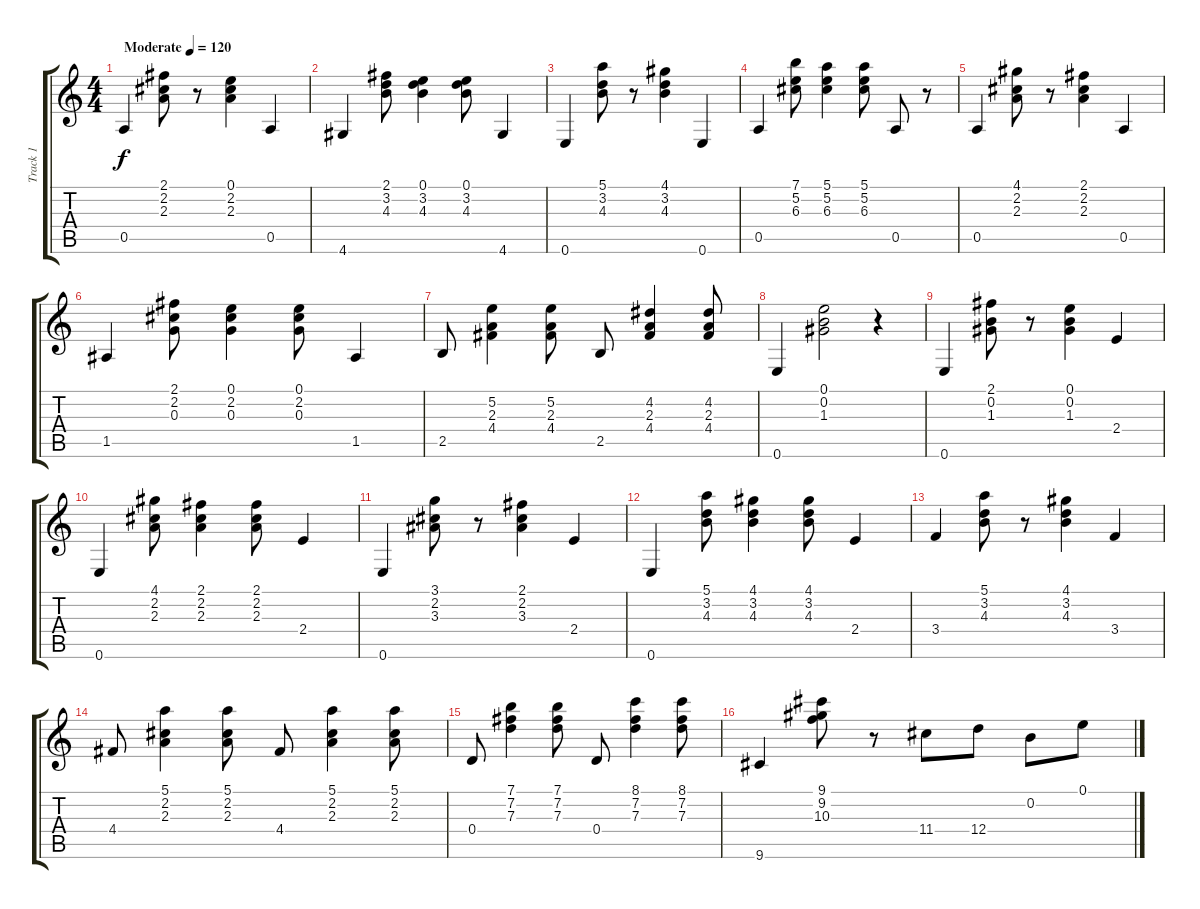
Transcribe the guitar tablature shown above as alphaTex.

\track ("Track 1" "Track 1") {instrument acousticguitarsteel}
\staff {score tabs}
\tuning (E4 B3 G3 D3 A2 E2) {hide}
\ts (4 4)
\tempo (120 "Moderate")
\clef g2
\ks c
0.5.4{dy f instrument acousticguitarsteel} (2.1 2.2 2.3).8 r.8 (0.1 2.2 2.3).4 0.5.4 |
4.6.4 (2.1 3.2 4.3).8 (0.1 3.2 4.3).4 (0.1 3.2 4.3).8 4.6.4 |
0.6.4 (5.1 3.2 4.3).8 r.8 (4.1 3.2 4.3).4 0.6.4 |
0.5.4 (7.1 5.2 6.3).8 (5.1 5.2 6.3).4 (5.1 5.2 6.3).8 0.5.8 r.8 |
0.5.4 (4.1 2.2 2.3).8 r.8 (2.1 2.2 2.3).4 0.5.4 |
1.5.4 (2.1 2.2 0.3).8 (0.1 2.2 0.3).4 (0.1 2.2 0.3).8 1.5.4 |
2.5.8 (5.2 2.3 4.4).4 (5.2 2.3 4.4).8 2.5.8 (4.2 2.3 4.4).4 (4.2 2.3 4.4).8 |
0.6.4 (0.1 0.2 1.3).2 r.4 |
0.6.4 (2.1 0.2 1.3).8 r.8 (0.1 0.2 1.3).4 2.4.4 |
0.6.4 (4.1 2.2 2.3).8 (2.1 2.2 2.3).4 (2.1 2.2 2.3).8 2.4.4 |
0.6.4 (3.1 2.2 3.3).8 r.8 (2.1 2.2 3.3).4 2.4.4 |
0.6.4 (5.1 3.2 4.3).8 (4.1 3.2 4.3).4 (4.1 3.2 4.3).8 2.4.4 |
3.4.4 (5.1 3.2 4.3).8 r.8 (4.1 3.2 4.3).4 3.4.4 |
4.4.8 (5.1 2.2 2.3).4 (5.1 2.2 2.3).8 4.4.8 (5.1 2.2 2.3).4 (5.1 2.2 2.3).8 |
0.4.8 (7.1 7.2 7.3).4 (7.1 7.2 7.3).8 0.4.8 (8.1 7.2 7.3).4 (8.1 7.2 7.3).8 |
9.6.4 (9.1 9.2 10.3).8 r.8 11.4.8 12.4.8 0.2.8 0.1.8
